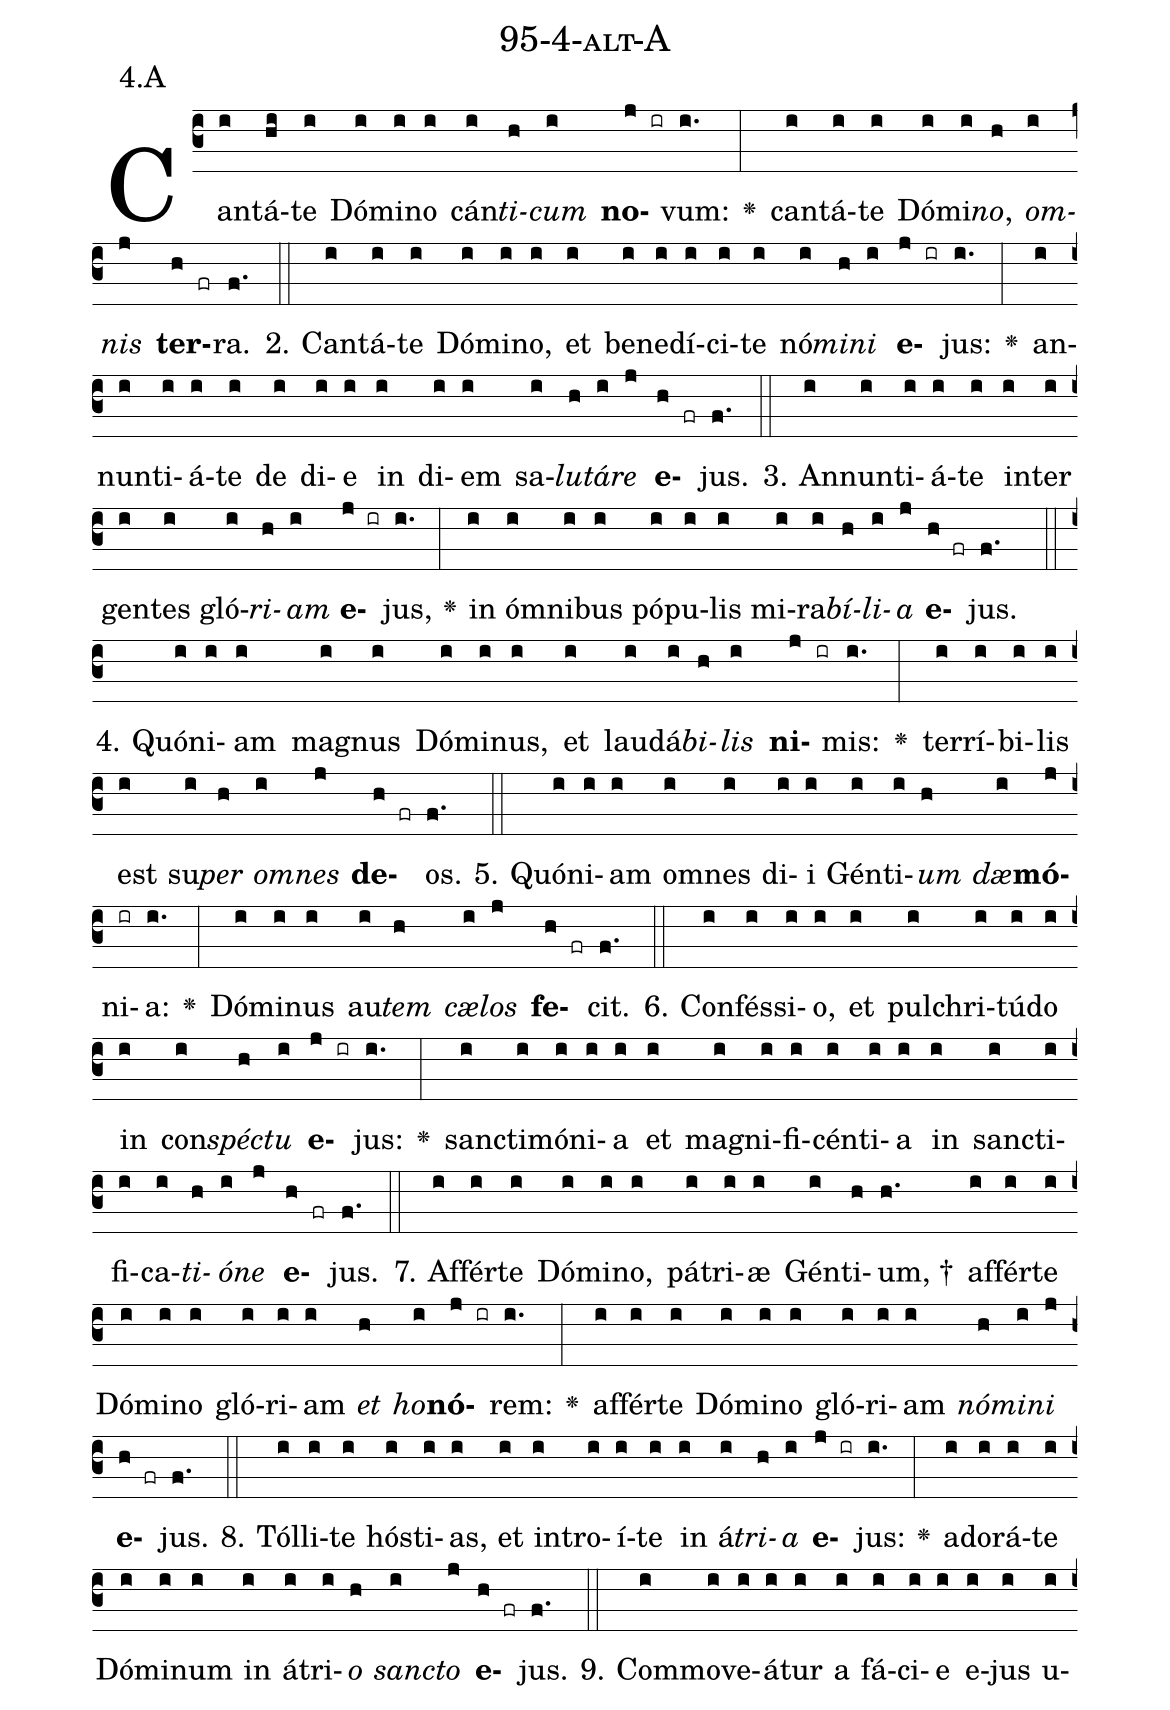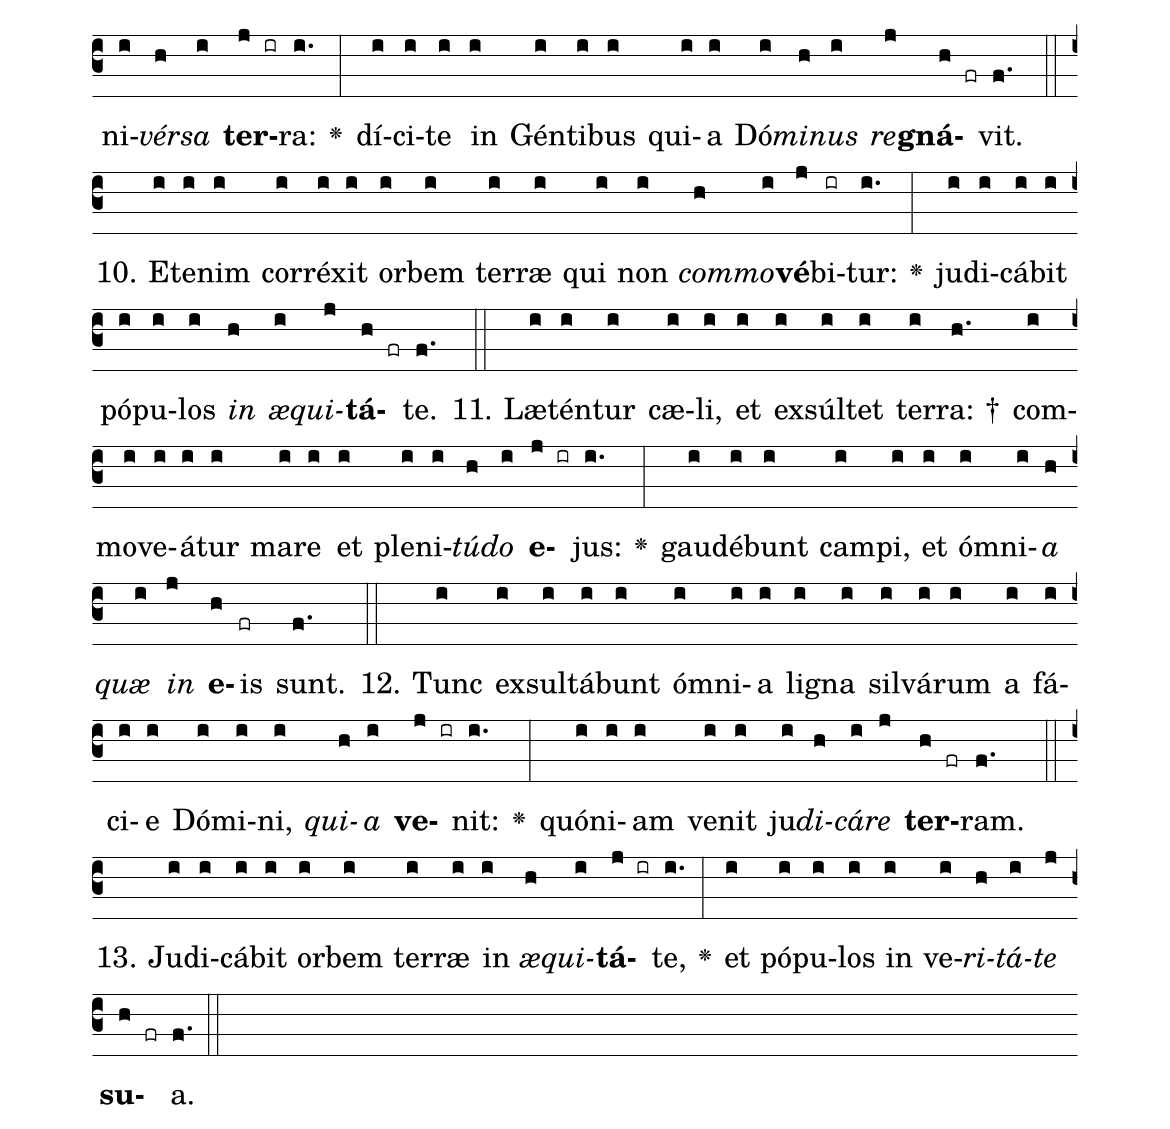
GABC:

name: 95-4-alt-A;
annotation: 4.A;
%%
(c3)Can(i)tá(hi)te(i) Dó(i)mi(i)no(i) cán(i)<i>ti</i>(h)<i>cum</i>(i) <b>no</b>(j ir)vum:(i.) <v>\greheightstar</v>(:) can(i)tá(i)te(i) Dó(i)mi(i)<i>no</i>,(h) <i>om</i>(i)<i>nis</i>(j) <b>ter</b>(h fr)ra.(f.) (::)
2. Can(i)tá(i)te(i) Dó(i)mi(i)no,(i) et(i) be(i)ne(i)dí(i)ci(i)te(i) nó(i)<i>mi</i>(h)<i>ni</i>(i) <b>e</b>(j ir)jus:(i.) <v>\greheightstar</v>(:) an(i)nun(i)ti(i)á(i)te(i) de(i) di(i)e(i) in(i) di(i)em(i) sa(i)<i>lu</i>(h)<i>tá</i>(i)<i>re</i>(j) <b>e</b>(h fr)jus.(f.) (::)
3. An(i)nun(i)ti(i)á(i)te(i) in(i)ter(i) gen(i)tes(i) gló(i)<i>ri</i>(h)<i>am</i>(i) <b>e</b>(j ir)jus,(i.) <v>\greheightstar</v>(:) in(i) óm(i)ni(i)bus(i) pó(i)pu(i)lis(i) mi(i)ra(i)<i>bí</i>(h)<i>li</i>(i)<i>a</i>(j) <b>e</b>(h fr)jus.(f.) (::)
4. Quón(i)i(i)am(i) ma(i)gnus(i) Dó(i)mi(i)nus,(i) et(i) lau(i)dá(i)<i>bi</i>(h)<i>lis</i>(i) <b>ni</b>(j ir)mis:(i.) <v>\greheightstar</v>(:) ter(i)rí(i)bi(i)lis(i) est(i) su(i)<i>per</i>(h) <i>om</i>(i)<i>nes</i>(j) <b>de</b>(h fr)os.(f.) (::)
5. Quón(i)i(i)am(i) om(i)nes(i) di(i)i(i) Gén(i)ti(i)<i>um</i>(h) <i>dæ</i>(i)<b>mó</b>(j)ni(ir)a:(i.) <v>\greheightstar</v>(:) Dó(i)mi(i)nus(i) au(i)<i>tem</i>(h) <i>cæ</i>(i)<i>los</i>(j) <b>fe</b>(h fr)cit.(f.) (::)
6. Con(i)fés(i)si(i)o,(i) et(i) pul(i)chri(i)tú(i)do(i) in(i) con(i)<i>spéc</i>(h)<i>tu</i>(i) <b>e</b>(j ir)jus:(i.) <v>\greheightstar</v>(:) sanc(i)ti(i)mó(i)ni(i)a(i) et(i) ma(i)gni(i)fi(i)cén(i)ti(i)a(i) in(i) sanc(i)ti(i)fi(i)ca(i)<i>ti</i>(h)<i>ó</i>(i)<i>ne</i>(j) <b>e</b>(h fr)jus.(f.) (::)
7. Af(i)fér(i)te(i) Dó(i)mi(i)no,(i) pá(i)tri(i)æ(i) Gén(i)ti(h)um, †(h.) af(i)fér(i)te(i) Dó(i)mi(i)no(i) gló(i)ri(i)am(i) <i>et</i>(h) <i>ho</i>(i)<b>nó</b>(j ir)rem:(i.) <v>\greheightstar</v>(:) af(i)fér(i)te(i) Dó(i)mi(i)no(i) gló(i)ri(i)am(i) <i>nó</i>(h)<i>mi</i>(i)<i>ni</i>(j) <b>e</b>(h fr)jus.(f.) (::)
8. Tól(i)li(i)te(i) hós(i)ti(i)as,(i) et(i) in(i)tro(i)í(i)te(i) in(i) á(i)<i>tri</i>(h)<i>a</i>(i) <b>e</b>(j ir)jus:(i.) <v>\greheightstar</v>(:) ad(i)o(i)rá(i)te(i) Dó(i)mi(i)num(i) in(i) á(i)tri(i)<i>o</i>(h) <i>sanc</i>(i)<i>to</i>(j) <b>e</b>(h fr)jus.(f.) (::)
9. Com(i)mo(i)ve(i)á(i)tur(i) a(i) fá(i)ci(i)e(i) e(i)jus(i) u(i)ni(i)<i>vér</i>(h)<i>sa</i>(i) <b>ter</b>(j ir)ra:(i.) <v>\greheightstar</v>(:) dí(i)ci(i)te(i) in(i) Gén(i)ti(i)bus(i) qui(i)a(i) Dó(i)<i>mi</i>(h)<i>nus</i>(i) <i>re</i>(j)<b>gná</b>(h fr)vit.(f.) (::)
10. Et(i)e(i)nim(i) cor(i)ré(i)xit(i) or(i)bem(i) ter(i)ræ(i) qui(i) non(i) <i>com</i>(h)<i>mo</i>(i)<b>vé</b>(j)bi(ir)tur:(i.) <v>\greheightstar</v>(:) ju(i)di(i)cá(i)bit(i) pó(i)pu(i)los(i) <i>in</i>(h) <i>æ</i>(i)<i>qui</i>(j)<b>tá</b>(h fr)te.(f.) (::)
11. Læ(i)tén(i)tur(i) cæ(i)li,(i) et(i) ex(i)súl(i)tet(i) ter(i)ra: †(h.) com(i)mo(i)ve(i)á(i)tur(i) ma(i)re(i) et(i) ple(i)ni(i)<i>tú</i>(h)<i>do</i>(i) <b>e</b>(j ir)jus:(i.) <v>\greheightstar</v>(:) gau(i)dé(i)bunt(i) cam(i)pi,(i) et(i) óm(i)ni(i)<i>a</i>(h) <i>quæ</i>(i) <i>in</i>(j) <b>e</b>(h)is(fr) sunt.(f.) (::)
12. Tunc(i) ex(i)sul(i)tá(i)bunt(i) óm(i)ni(i)a(i) li(i)gna(i) sil(i)vá(i)rum(i) a(i) fá(i)ci(i)e(i) Dó(i)mi(i)ni,(i) <i>qui</i>(h)<i>a</i>(i) <b>ve</b>(j ir)nit:(i.) <v>\greheightstar</v>(:) quón(i)i(i)am(i) ve(i)nit(i) ju(i)<i>di</i>(h)<i>cá</i>(i)<i>re</i>(j) <b>ter</b>(h fr)ram.(f.) (::)
13. Ju(i)di(i)cá(i)bit(i) or(i)bem(i) ter(i)ræ(i) in(i) <i>æ</i>(h)<i>qui</i>(i)<b>tá</b>(j ir)te,(i.) <v>\greheightstar</v>(:) et(i) pó(i)pu(i)los(i) in(i) ve(i)<i>ri</i>(h)<i>tá</i>(i)<i>te</i>(j) <b>su</b>(h fr)a.(f.) (::)
